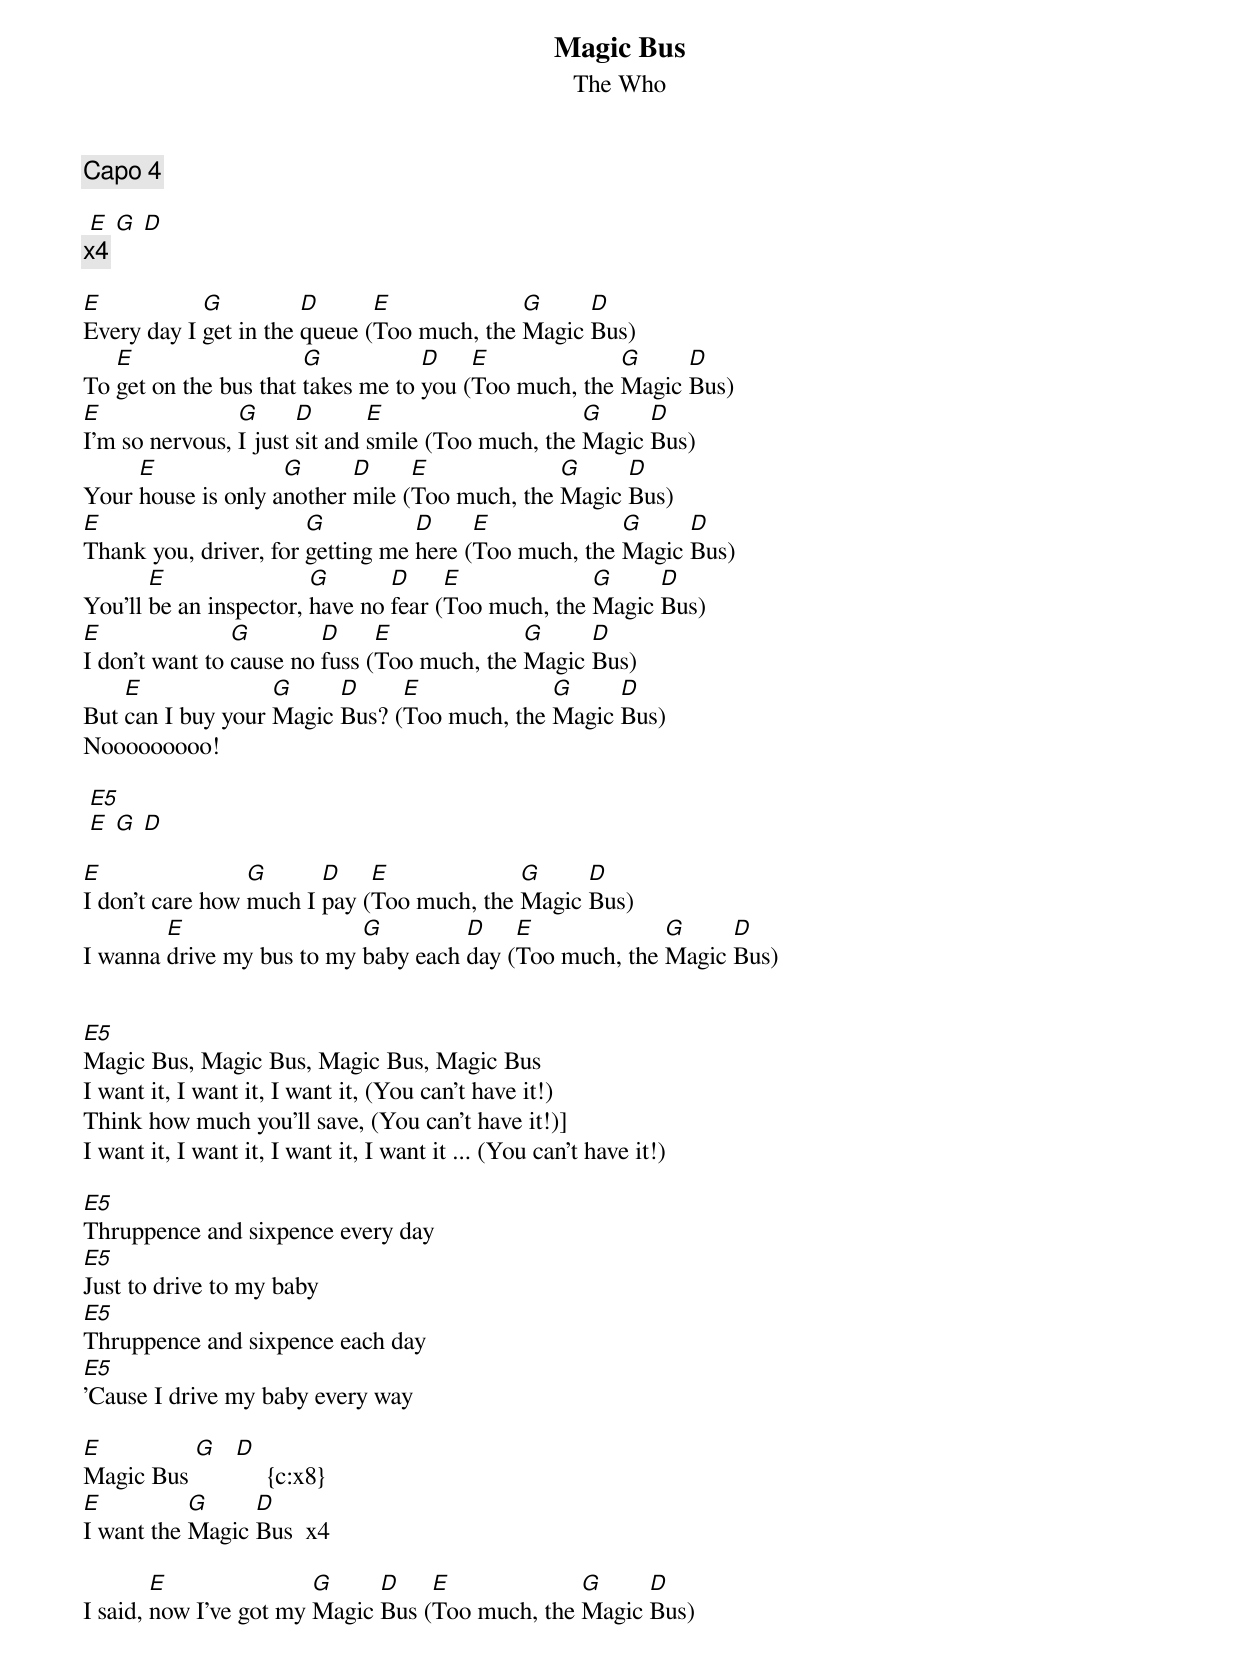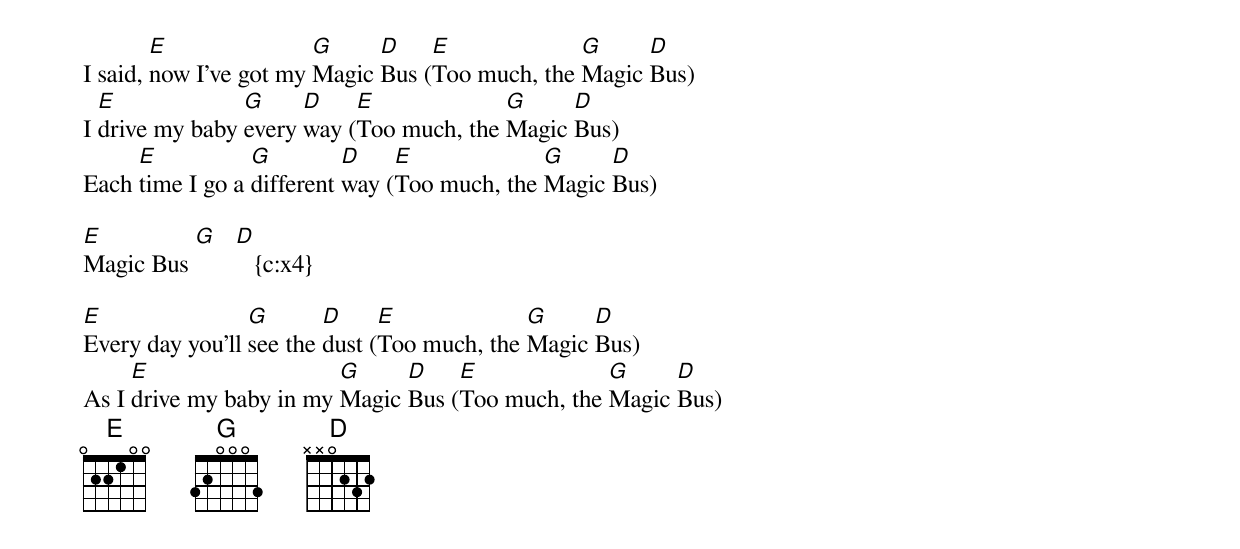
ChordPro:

{title: Magic Bus}
{subtitle: The Who}

{c:Capo 4}

 [E] [G] [D]
{c:x4}

[E]Every day I [G]get in the [D]queue ([E]Too much, the [G]Magic [D]Bus)
To [E]get on the bus that [G]takes me to [D]you ([E]Too much, the [G]Magic [D]Bus)
[E]I'm so nervous, [G]I just [D]sit and [E]smile (Too much, the [G]Magic [D]Bus)
Your [E]house is only a[G]nother [D]mile ([E]Too much, the [G]Magic [D]Bus)
[E]Thank you, driver, for [G]getting me [D]here ([E]Too much, the [G]Magic [D]Bus)
You'll [E]be an inspector, [G]have no [D]fear ([E]Too much, the [G]Magic [D]Bus)
[E]I don't want to [G]cause no [D]fuss ([E]Too much, the [G]Magic [D]Bus)
But [E]can I buy your [G]Magic [D]Bus? ([E]Too much, the [G]Magic [D]Bus)
Nooooooooo!

 [E5]
 [E] [G] [D]

[E]I don't care how [G]much I [D]pay ([E]Too much, the [G]Magic [D]Bus)
I wanna [E]drive my bus to my [G]baby each [D]day ([E]Too much, the [G]Magic [D]Bus)


[E5]Magic Bus, Magic Bus, Magic Bus, Magic Bus
I want it, I want it, I want it, (You can't have it!)
Think how much you'll save, (You can't have it!)]
I want it, I want it, I want it, I want it ... (You can't have it!)

[E5]Thruppence and sixpence every day
[E5]Just to drive to my baby
[E5]Thruppence and sixpence each day
[E5]'Cause I drive my baby every way

[E]Magic Bus [G]   [D]     {c:x8}
[E]I want the [G]Magic [D]Bus  x4

I said, [E]now I've got my [G]Magic [D]Bus ([E]Too much, the [G]Magic [D]Bus)
I said, [E]now I've got my [G]Magic [D]Bus ([E]Too much, the [G]Magic [D]Bus)
I [E]drive my baby [G]every [D]way ([E]Too much, the [G]Magic [D]Bus)
Each [E]time I go a [G]different [D]way ([E]Too much, the [G]Magic [D]Bus)

[E]Magic Bus [G]   [D]   {c:x4}

[E]Every day you'll [G]see the [D]dust ([E]Too much, the [G]Magic [D]Bus)
As I [E]drive my baby in my [G]Magic [D]Bus ([E]Too much, the [G]Magic [D]Bus)
